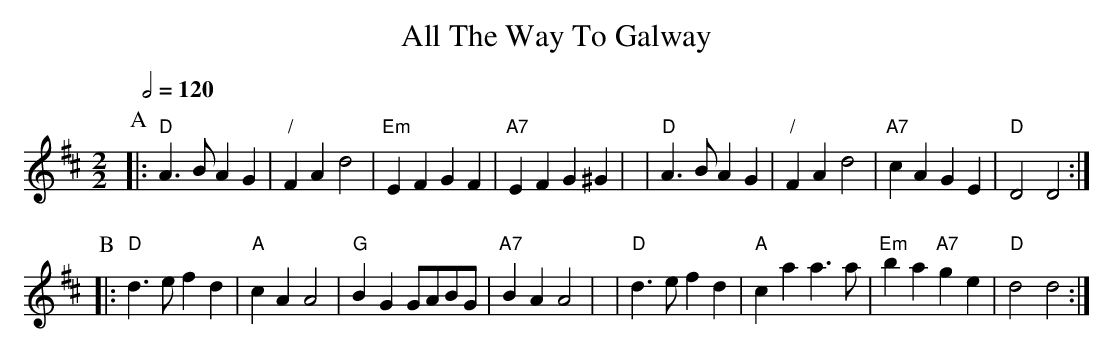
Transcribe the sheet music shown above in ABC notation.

X:1
T:All The Way To Galway
Q:1/2=120
M:2/2
L:1/4
K:D
P:A
|: "D"A>B AG | "/"FA d2 | "Em"EF GF | "A7"EF G^G |\
| "D"A>B AG | "/"FA d2 | "A7"cA GE | "D"D2 D2 :|
P:B
|: "D"d>e fd | "A"cA A2 | "G"BG G/A/B/G/ | "A7"BA A2 |\
| "D"d>e fd | "A"ca a>a | "Em"ba "A7"ge | "D"d2 d2 :|
